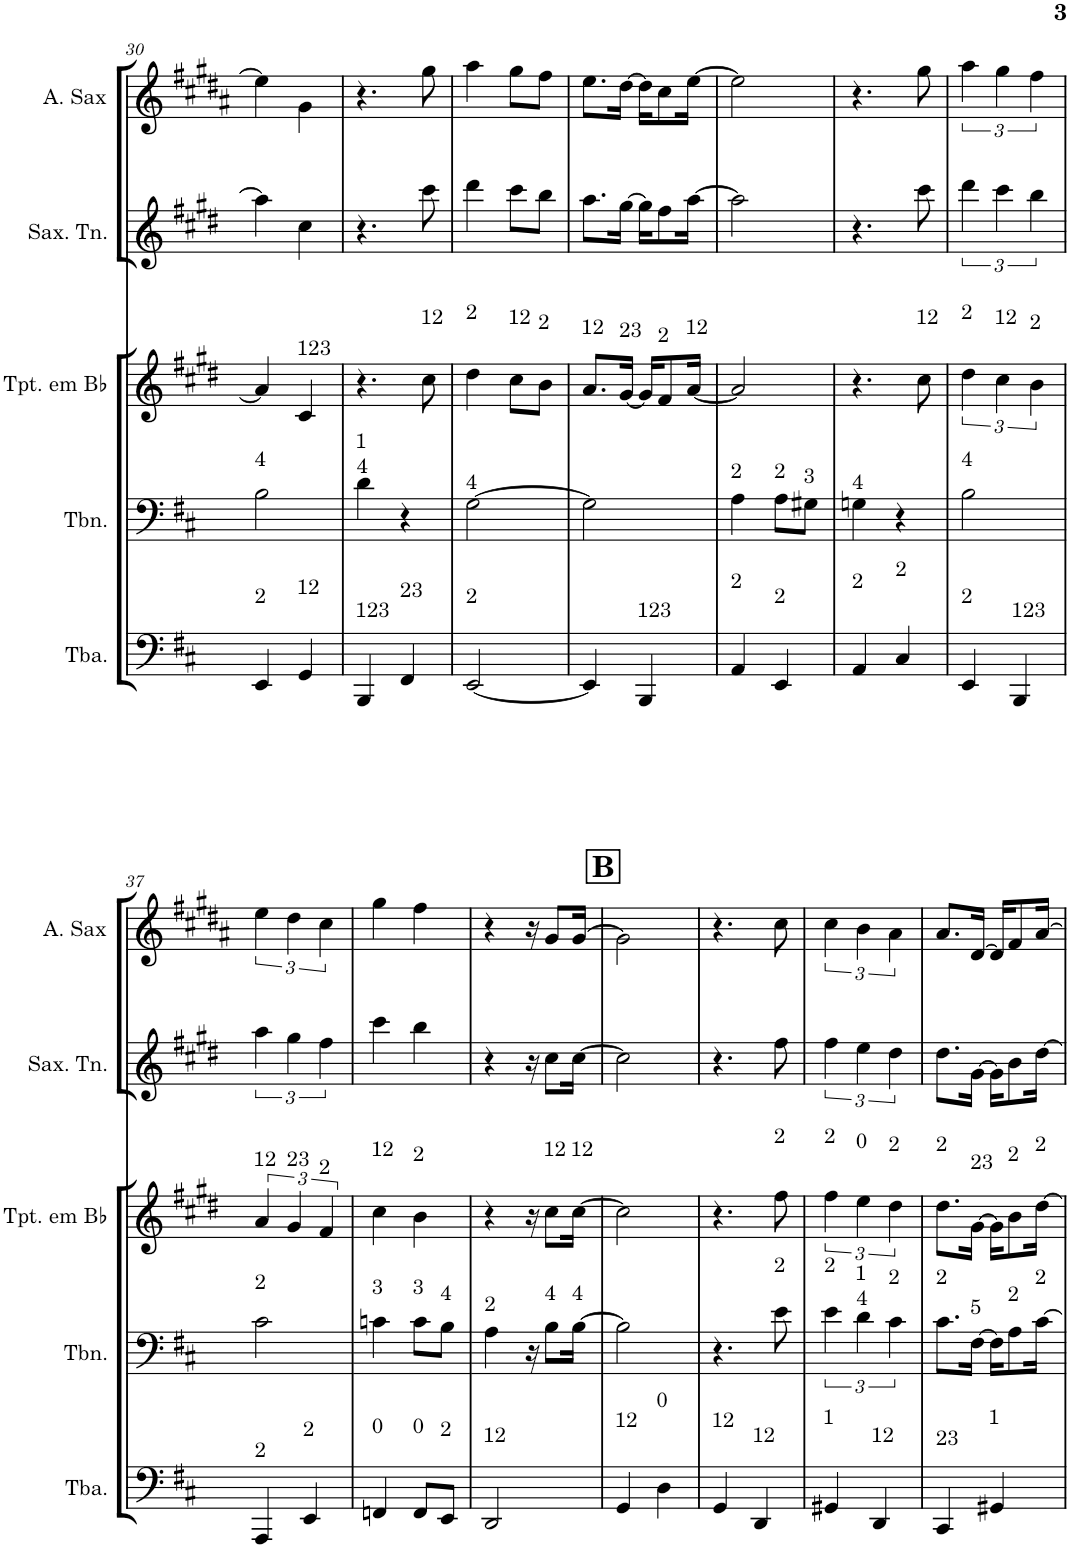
**kern	**kern	**kern	**kern	**kern
*part5	*part4	*part3	*part2	*part1
*staff5	*staff4	*staff3	*staff2	*staff1
*I"Tuba	*I"Trombone	*I"Trompete em Bb	*I"Saxofone Tenor	*I"Saxofone Alto
*I'Tba.	*I'Tbn.	*I'Tpt. em Bb	*I'Sax. Tn.	*
!!LO:PB:g=z
*clefF4	*clefF4	*clefG2	*clefG2	*clefG2
*	*	*Trd1c2	*Trd8c14	*Trd5c9
*k[f#c#]	*k[f#c#]	*k[f#c#g#d#]	*k[f#c#g#d#]	*k[f#c#g#d#a#]
*M2/4	*M2/4	*M2/4	*M2/4	*M2/4
=30	=30	=30	=30	=30
!	!LO:TX:a:t=4	!	!	!
!LO:TX:a:t=2	!	!	!	!
4EE/	2B\	4a/]	4aa\]	4ee\]
!	!	!LO:TX:a:t=123	!	!
!LO:TX:a:t=12	!	!	!	!
4GG/	.	4c#/	4cc#\	4g#\
=31	=31	=31	=31	=31
!	!LO:TX:a:t=1	!	!	!
!	!LO:TX:a:t=4	!	!	!
!LO:TX:a:t=123	!	!	!	!
4BBB/	4d\	4.r	4.r	4.r
!LO:TX:a:t=23	!	!	!	!
4FF#/	4r	.	.	.
!	!	!LO:TX:a:t=12	!	!
.	.	8cc#\	8ccc#\	8gg#\
=32	=32	=32	=32	=32
!	!	!LO:TX:a:t=2	!	!
!	!LO:TX:a:t=4	!	!	!
!LO:TX:a:t=2	!	!	!	!
[<2EE/	[>2G\	4dd#\	4ddd#\	4aa#\
!	!	!LO:TX:a:t=12	!	!
.	.	8cc#\L	8ccc#\L	8gg#\L
!	!	!LO:TX:a:t=2	!	!
.	.	8b\J	8bb\J	8ff#\J
=33	=33	=33	=33	=33
!	!	!LO:TX:a:t=12	!	!
4EE/]	2G\]	8.a/L	8.aa\L	8.ee\L
!	!	!LO:TX:a:t=23	!	!
.	.	[<16g#/Jk	[>16gg#\Jk	[>16dd#\Jk
!LO:TX:a:t=123	!	!	!	!
4BBB/	.	16g#/KL]	16gg#\KL]	16dd#\KL]
!	!	!LO:TX:a:t=2	!	!
.	.	8f#/	8ff#\	8cc#\
!	!	!LO:TX:a:t=12	!	!
.	.	[<16a/Jk	[>16aa\Jk	[>16ee\Jk
=34	=34	=34	=34	=34
!	!LO:TX:a:t=2	!	!	!
!LO:TX:a:t=2	!	!	!	!
4AA/	4A\	2a/]	2aa\]	2ee\]
!	!LO:TX:a:t=2	!	!	!
!LO:TX:a:t=2	!	!	!	!
4EE/	8A\L	.	.	.
!	!LO:TX:a:t=3	!	!	!
.	8G#X\J	.	.	.
=35	=35	=35	=35	=35
!	!LO:TX:a:t=4	!	!	!
!LO:TX:a:t=2	!	!	!	!
4AA/	4Gn\	4.r	4.r	4.r
!LO:TX:a:t=2	!	!	!	!
4C#/	4r	.	.	.
!	!	!LO:TX:a:t=12	!	!
.	.	8cc#\	8ccc#\	8gg#\
=36	=36	=36	=36	=36
!	!	!LO:TX:a:t=2	!	!
!	!LO:TX:a:t=4	!	!	!
!LO:TX:a:t=2	!	!	!	!
4EE/	2B\	6dd#\	6ddd#\	6aa#\
!	!	!LO:TX:a:t=12	!	!
.	.	6cc#\	6ccc#\	6gg#\
!LO:TX:a:t=123	!	!	!	!
4BBB/	.	.	.	.
!	!	!LO:TX:a:t=2	!	!
.	.	6b\	6bb\	6ff#\
!!LO:LB:g=z
=37	=37	=37	=37	=37
!	!	!LO:TX:a:t=12	!	!
!	!LO:TX:a:t=2	!	!	!
!LO:TX:a:t=2	!	!	!	!
4AAA/	2c#\	6a/	6aa\	6ee\
!	!	!LO:TX:a:t=23	!	!
.	.	6g#/	6gg#\	6dd#\
!LO:TX:a:t=2	!	!	!	!
4EE/	.	.	.	.
!	!	!LO:TX:a:t=2	!	!
.	.	6f#/	6ff#\	6cc#\
=38	=38	=38	=38	=38
!	!	!LO:TX:a:t=12	!	!
!	!LO:TX:a:t=3	!	!	!
!LO:TX:a:t=0	!	!	!	!
4FFn/	4cn\	4cc#\	4ccc#\	4gg#\
!	!	!LO:TX:a:t=2	!	!
!	!LO:TX:a:t=3	!	!	!
!LO:TX:a:t=0	!	!	!	!
8FF/L	8c\L	4b\	4bb\	4ff#\
!	!LO:TX:a:t=4	!	!	!
!LO:TX:a:t=2	!	!	!	!
8EE/J	8B\J	.	.	.
=39	=39	=39	=39	=39
!	!LO:TX:a:t=2	!	!	!
!LO:TX:a:t=12	!	!	!	!
2DD/	4A\	4r	4r	4r
.	16r	16r	16r	16r
!	!	!LO:TX:a:t=12	!	!
!	!LO:TX:a:t=4	!	!	!
.	8B\L	8cc#\L	8cc#\L	8g#/L
!	!	!LO:TX:a:t=12	!	!
!	!LO:TX:a:t=4	!	!	!
.	[>16B\Jk	[>16cc#\Jk	[>16cc#\Jk	[>16g#/Jk
!!LO:REH:place=s1:a:B:cj:fs=14:t=B
=40	=40	=40	=40	=40
!LO:TX:a:t=12	!	!	!	!
4GG/	2B\]	2cc#\]	2cc#\]	2g#\]
!LO:TX:a:t=0	!	!	!	!
4D\	.	.	.	.
=41	=41	=41	=41	=41
!LO:TX:a:t=12	!	!	!	!
4GG/	4.r	4.r	4.r	4.r
!LO:TX:a:t=12	!	!	!	!
4DD/	.	.	.	.
!	!	!LO:TX:a:t=2	!	!
!	!LO:TX:a:t=2	!	!	!
.	8e\	8ff#\	8ff#\	8cc#\
=42	=42	=42	=42	=42
!	!	!LO:TX:a:t=2	!	!
!	!LO:TX:a:t=2	!	!	!
!LO:TX:a:t=1	!	!	!	!
4GG#X/	6e\	6ff#\	6ff#\	6cc#\
!	!	!LO:TX:a:t=0	!	!
!	!LO:TX:a:t=1	!	!	!
!	!LO:TX:a:t=4	!	!	!
.	6d\	6ee\	6ee\	6b\
!LO:TX:a:t=12	!	!	!	!
4DD/	.	.	.	.
!	!	!LO:TX:a:t=2	!	!
!	!LO:TX:a:t=2	!	!	!
.	6c#\	6dd#\	6dd#\	6a#\
=43	=43	=43	=43	=43
!	!	!LO:TX:a:t=2	!	!
!	!LO:TX:a:t=2	!	!	!
!LO:TX:a:t=23	!	!	!	!
4CC#/	8.c#\L	8.dd#\L	8.dd#\L	8.a#/L
!	!	!LO:TX:a:t=23	!	!
!	!LO:TX:a:t=5	!	!	!
.	[>16F#\Jk	[>16g#\Jk	[>16g#\Jk	[>16d#/Jk
!LO:TX:a:t=1	!	!	!	!
4GG#X/	16F#\KL]	16g#\KL]	16g#\KL]	16d#/KL]
!	!	!LO:TX:a:t=2	!	!
!	!LO:TX:a:t=2	!	!	!
.	8A\	8b\	8b\	8f#/
!	!	!LO:TX:a:t=2	!	!
!	!LO:TX:a:t=2	!	!	!
.	[>16c#\Jk	[>16dd#\Jk	[>16dd#\Jk	[>16a#/Jk
=	=	=	=	=
*-	*-	*-	*-	*-
